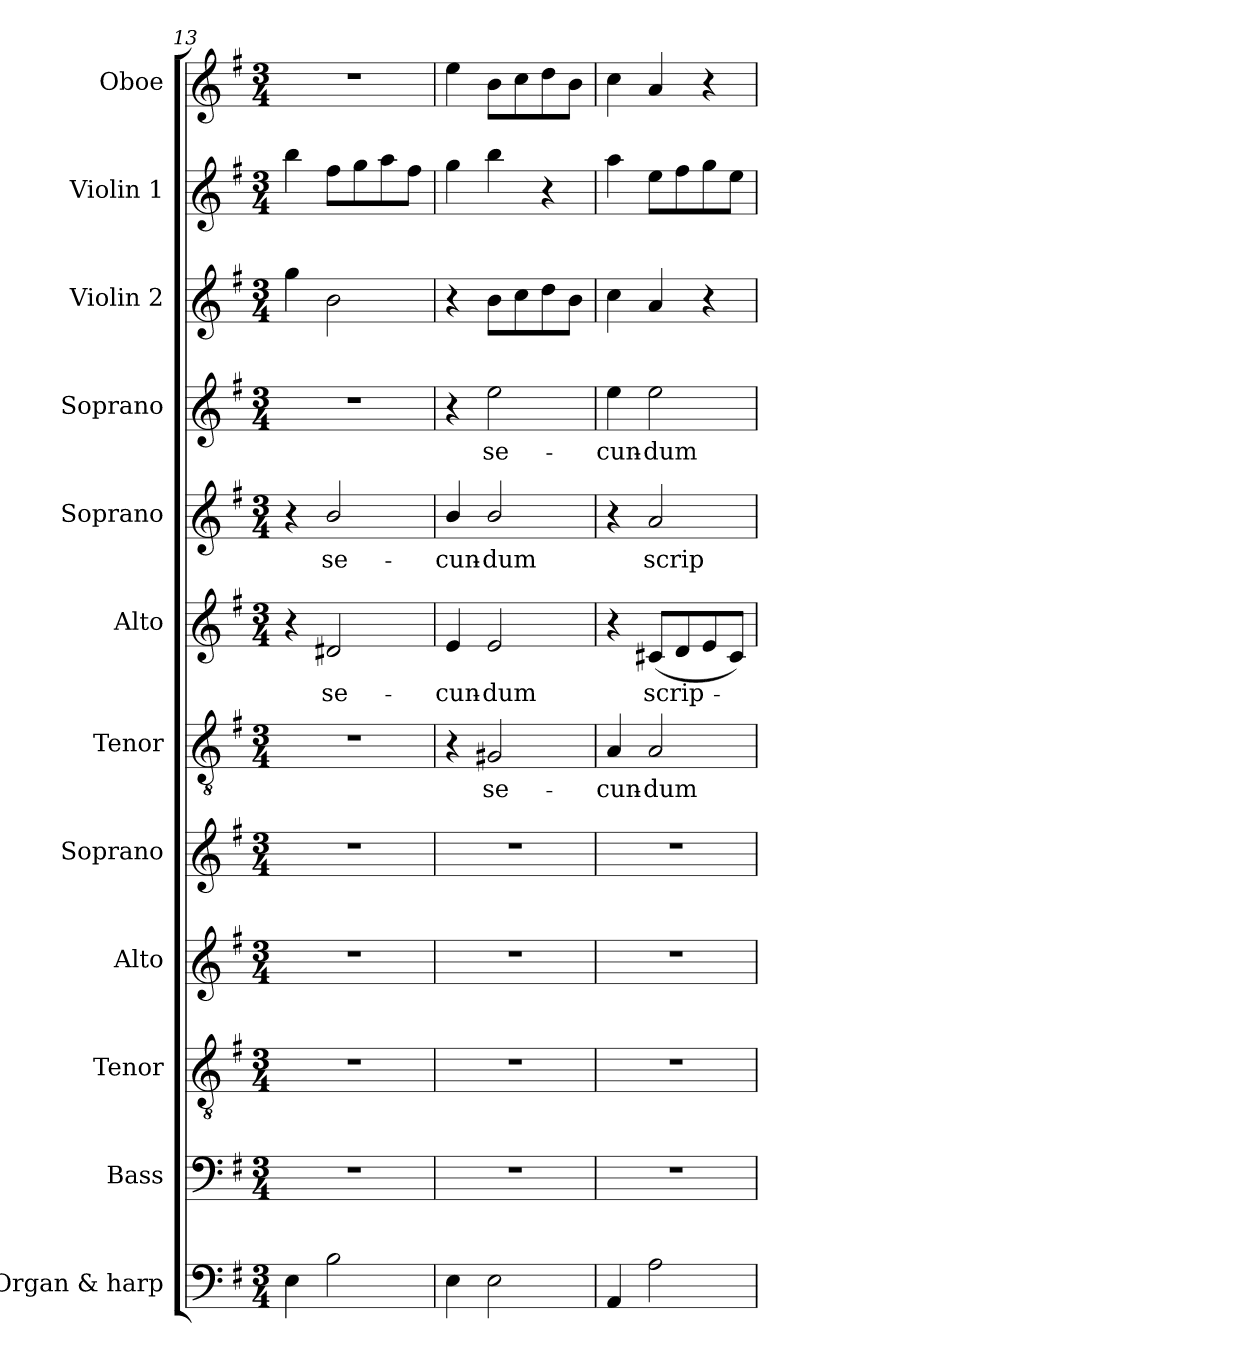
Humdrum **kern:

**kern	**kern	**kern	**kern	**kern	**kern	**text	**kern	**text	**kern	**text	**kern	**text	**kern	**kern	**kern
*part12	*part11	*part10	*part9	*part8	*part7	*part7	*part6	*part6	*part5	*part5	*part4	*part4	*part3	*part2	*part1
*staff12	*staff11	*staff10	*staff9	*staff8	*staff7	*staff7	*staff6	*staff6	*staff5	*staff5	*staff4	*staff4	*staff3	*staff2	*staff1
*I"Organ & harp	*I"Bass	*I"Tenor	*I"Alto	*I"Soprano	*I"Tenor	*	*I"Alto	*	*I"Soprano	*	*I"Soprano	*	*I"Violin 2	*I"Violin 1	*I"Oboe
*I'Org. & H.	*I'B.	*I'T.	*I'A.	*I'S.	*I'T.	*	*I'A.	*	*I'S.	*	*I'S.	*	*I'Vln. 2	*I'Vln. 1	*I'Ob.
!!LO:PB:g=z
*clefF4	*clefF4	*clefGv2	*clefG2	*clefG2	*clefGv2	*	*clefG2	*	*clefG2	*	*clefG2	*	*clefG2	*clefG2	*clefG2
*	*	*ITrd7c12	*	*	*ITrd7c12	*	*	*	*	*	*	*	*	*	*
*k[f#]	*k[f#]	*k[f#]	*k[f#]	*k[f#]	*k[f#]	*	*k[f#]	*	*k[f#]	*	*k[f#]	*	*k[f#]	*k[f#]	*k[f#]
*G:	*G:	*G:	*G:	*G:	*G:	*	*G:	*	*G:	*	*G:	*	*G:	*G:	*G:
*M3/4	*M3/4	*M3/4	*M3/4	*M3/4	*M3/4	*	*M3/4	*	*M3/4	*	*M3/4	*	*M3/4	*M3/4	*M3/4
=13	=13	=13	=13	=13	=13	=13	=13	=13	=13	=13	=13	=13	=13	=13	=13
!	!LO:N:vis=1	!LO:N:vis=1	!LO:N:vis=1	!LO:N:vis=1	!LO:N:vis=1	!	!	!	!	!	!LO:N:vis=1	!	!	!	!LO:N:vis=1
4Ei\	2.r	2.r	2.r	2.r	2.r	.	4r	.	4r	.	2.r	.	4ggi\	4bbi\	2.r
!	!	!	!	!	!	!	!	!LO:LY:b:color=#000000	!	!	!	!	!	!	!
!	!	!	!	!	!	!	!	!	!	!LO:LY:b:color=#000000	!	!	!	!	!
2Bi\	.	.	.	.	.	.	2d#Xi/	se-	2bi/	se-	.	.	2bi\	8ff#i\L	.
.	.	.	.	.	.	.	.	.	.	.	.	.	.	8ggi\	.
.	.	.	.	.	.	.	.	.	.	.	.	.	.	8aai\	.
.	.	.	.	.	.	.	.	.	.	.	.	.	.	8ff#i\J	.
=14	=14	=14	=14	=14	=14	=14	=14	=14	=14	=14	=14	=14	=14	=14	=14
!	!LO:N:vis=1	!LO:N:vis=1	!LO:N:vis=1	!LO:N:vis=1	!	!	!	!	!	!	!	!	!	!	!
!	!	!	!	!	!	!	!	!LO:LY:b:color=#000000	!	!	!	!	!	!	!
!	!	!	!	!	!	!	!	!	!	!LO:LY:b:color=#000000	!	!	!	!	!
4Ei\	2.r	2.r	2.r	2.r	4r	.	4ei/	-cun-	4bi/	-cun-	4r	.	4r	4ggi\	4eei\
!	!	!	!	!	!	!LO:LY:b:color=#000000	!	!	!	!	!	!	!	!	!
!	!	!	!	!	!	!	!	!LO:LY:b:color=#000000	!	!	!	!	!	!	!
!	!	!	!	!	!	!	!	!	!	!LO:LY:b:color=#000000	!	!	!	!	!
!	!	!	!	!	!	!	!	!	!	!	!	!LO:LY:b:color=#000000	!	!	!
2Ei\	.	.	.	.	2GG#Xi/	se-	2ei/	-dum	2bi/	-dum	2eei\	se-	8bi\L	4bbi\	8bi\L
.	.	.	.	.	.	.	.	.	.	.	.	.	8cci\	.	8cci\
.	.	.	.	.	.	.	.	.	.	.	.	.	8ddi\	4r	8ddi\
.	.	.	.	.	.	.	.	.	.	.	.	.	8bi\J	.	8bi\J
=15	=15	=15	=15	=15	=15	=15	=15	=15	=15	=15	=15	=15	=15	=15	=15
!	!LO:N:vis=1	!LO:N:vis=1	!LO:N:vis=1	!LO:N:vis=1	!	!	!	!	!	!	!	!	!	!	!
!	!	!	!	!	!	!LO:LY:b:color=#000000	!	!	!	!	!	!	!	!	!
!	!	!	!	!	!	!	!	!	!	!	!	!LO:LY:b:color=#000000	!	!	!
4AAi/	2.r	2.r	2.r	2.r	4AAi/	-cun-	4r	.	4r	.	4eei\	-cun-	4cci\	4aai\	4cci\
!	!	!	!	!	!	!LO:LY:b:color=#000000	!	!	!	!	!	!	!	!	!
!	!	!	!	!	!	!	!	!LO:LY:b:color=#000000	!	!	!	!	!	!	!
!	!	!	!	!	!	!	!	!	!	!LO:LY:b:color=#000000	!	!	!	!	!
!	!	!	!	!	!	!	!	!	!	!	!	!LO:LY:b:color=#000000	!	!	!
2Ai\	.	.	.	.	2AAi/	-dum	(8c#Xi/L	scrip-	2ai/	scrip-	2eei\	-dum	4ai/	8eei\L	4ai/
.	.	.	.	.	.	.	8di/	.	.	.	.	.	.	8ff#i\	.
.	.	.	.	.	.	.	8ei/	.	.	.	.	.	4r	8ggi\	4r
.	.	.	.	.	.	.	8c#i/J)	.	.	.	.	.	.	8eei\J	.
=	=	=	=	=	=	=	=	=	=	=	=	=	=	=	=
*-	*-	*-	*-	*-	*-	*-	*-	*-	*-	*-	*-	*-	*-	*-	*-
